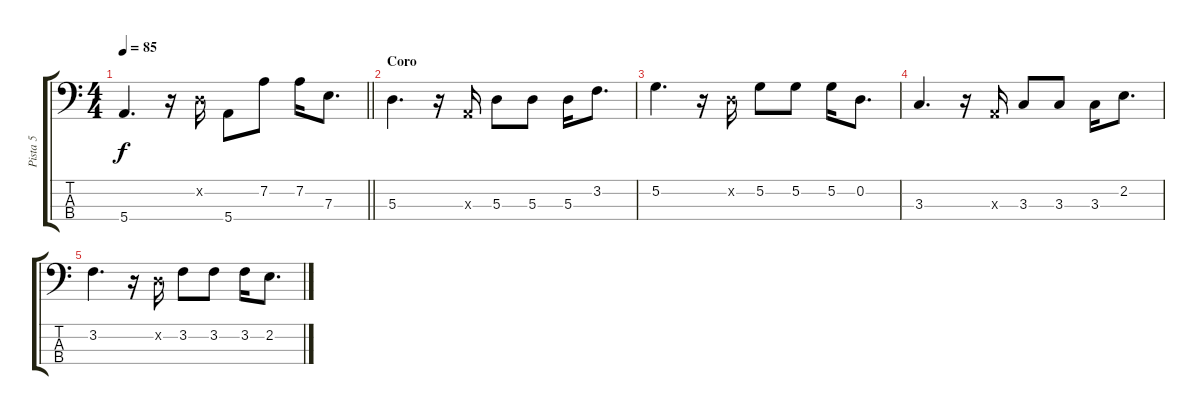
\track ("Pista 5" "Pista 5") {instrument electricbassfinger}
\staff {score tabs}
\tuning (G2 D2 A1 E1) {hide}
\ts (4 4)
\tempo 85
\clef f4
\barLineRight lightlight
\ks c
5.4.4{d dy f} r.16 0.2{x}.16 5.4.8 7.2.8 7.2.16 7.3.8{d} |
\section ("" "Coro")
5.3.4{d} r.16 0.3{x}.16 5.3.8 5.3.8 5.3.16 3.2.8{d} |
5.2.4{d} r.16 0.2{x}.16 5.2.8 5.2.8 5.2.16 0.2.8{d} |
3.3.4{d} r.16 0.3{x}.16 3.3.8 3.3.8 3.3.16 2.2.8{d} |
3.2.4{d} r.16 0.2{x}.16 3.2.8 3.2.8 3.2.16 2.2.8{d}
